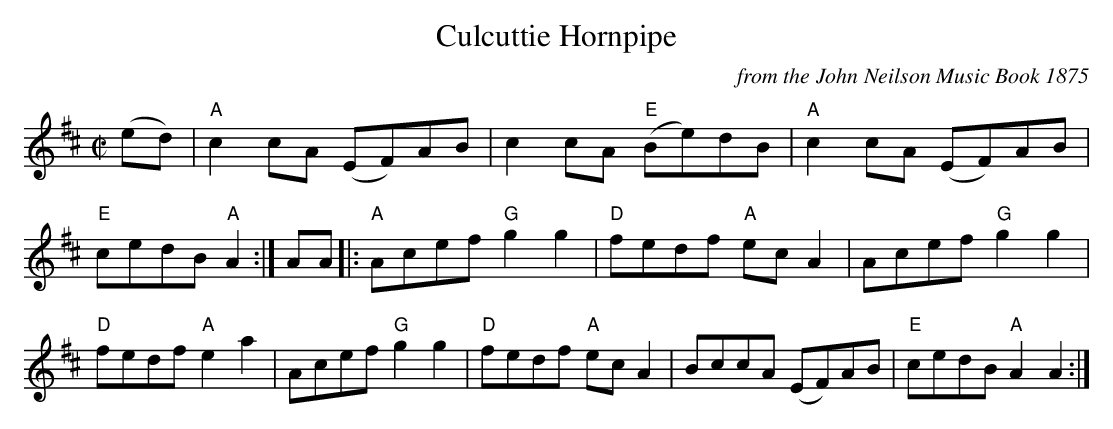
X:1
T:Culcuttie Hornpipe
M:C|
L:1/8
C:from the John Neilson Music Book 1875
K:AMix
(ed)|"A"c2   cA (EF)AB|c2   cA "E"(Be)dB |"A"c2   cA (EF)AB |"E"cedB "A"A2:|]
AA[|:"A"Acef "G"g2  g2  |"D"fedf "A"ecA2    |Acef "G"g2  g2  |"D"fedf "A"e2a2|
Acef "G"g2  g2   |"D"fedf "A"ecA2    |BccA (EF)AB |"E"cedB "A"A2A2:|]!
